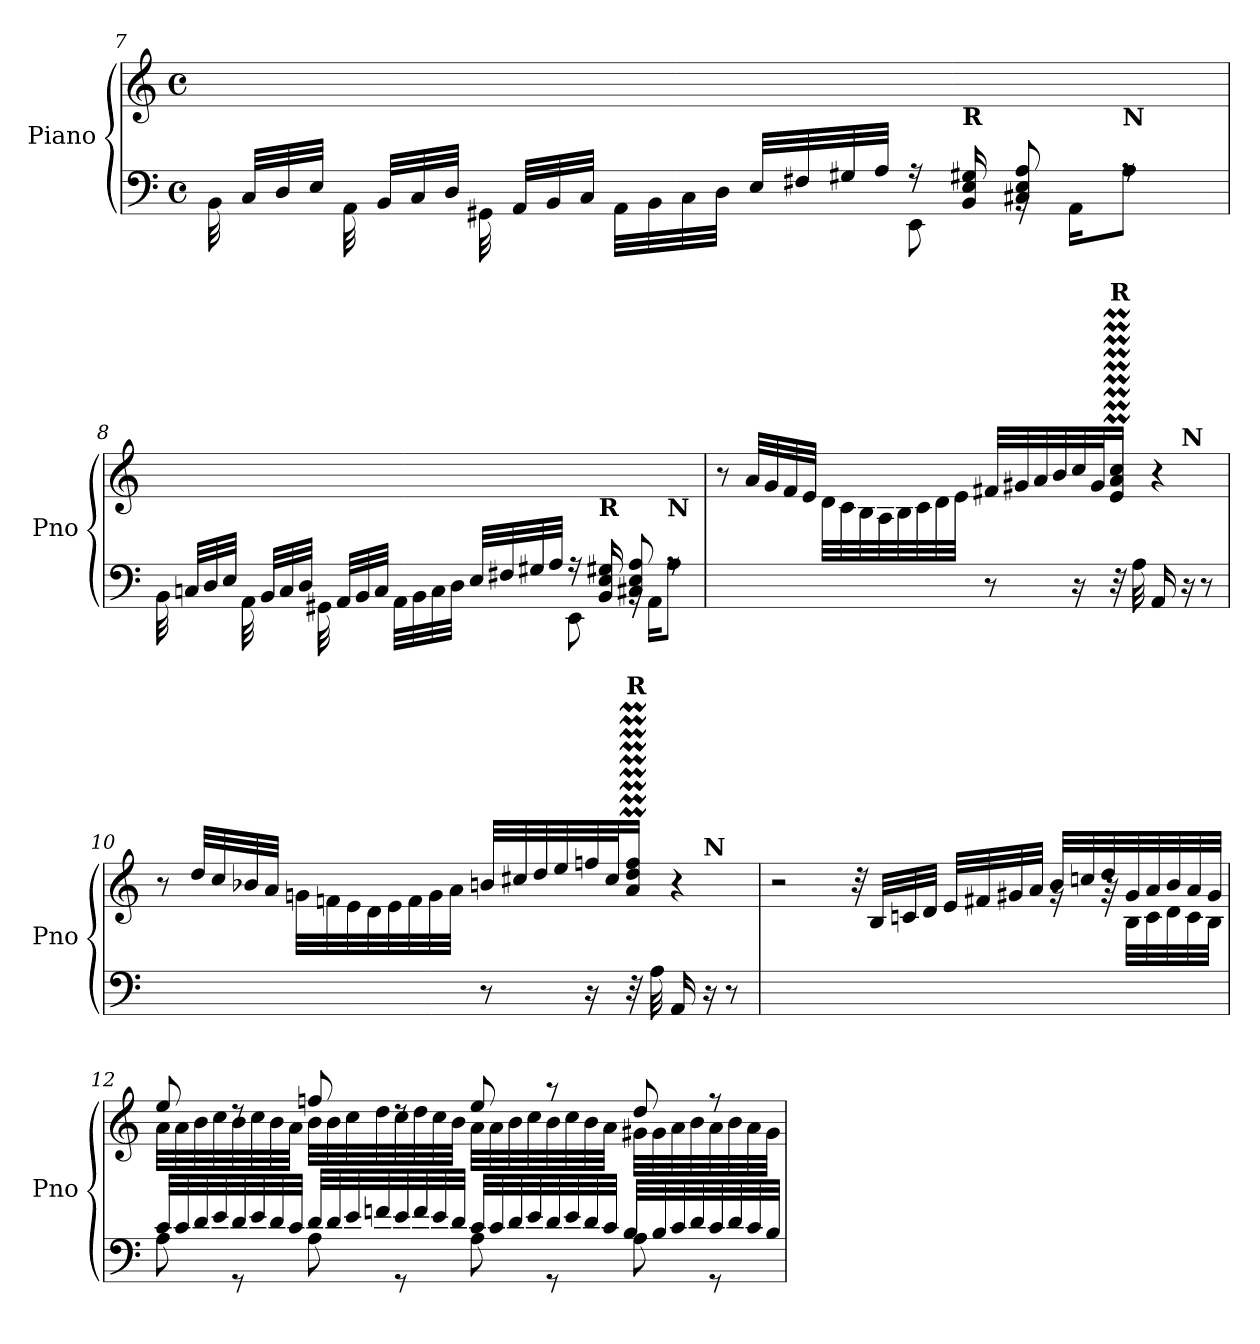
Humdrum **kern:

**kern	**kern
*part1	*part1
*staff2	*staff1
*I"Piano	*
*I'Pno	*
!!LO:LB:g=z
*clefF4	*clefG2
*k[]	*k[]
*M4/4	*M4/4
*met(c)	*met(c)
=7	=7
*^	*^
*	*	*	*^
32BB\	8ryy	1ryy	2ryy	2..ryy
32C/LLL	.	.	.	.
32D/	.	.	.	.
32E/JJJ	.	.	.	.
*v	*v	*	*	*
32AA\	.	.	.
32BB/LLL	.	.	.
32C/	.	.	.
32D/JJJ	.	.	.
32GG#X\	.	.	.
32AA/LLL	.	.	.
32BB/	.	.	.
32C/JJJ	.	.	.
32AA\LLL	.	.	.
32BB\	.	.	.
32C\	.	.	.
32D\JJJ	.	.	.
32E/LLL	.	8.ryy	.
32F#X/	.	.	.
32G#X/	.	.	.
32A/JJJ	.	.	.
*^	*	*	*
16r	8EE\	.	.	.
!	!	!	!LO:TX:b:B:t=R	!
16BB/ 16E/ 16G#X/	.	.	4ryy	.
8C#X/ 8E/ 8A/	16rBB	.	.	.
.	16AA\KL	.	.	.
!	!	!	!	!LO:TX:b:B:t=N
8rA	8A\J	.	.	8ryy
.	.	.	16ryy	.
=8	=8	=8	=8	=8
32BB\	8ryy	1ryy	2ryy	2..ryy
32Cn/LLL	.	.	.	.
32D/	.	.	.	.
32E/JJJ	.	.	.	.
*v	*v	*	*	*
32AA\	.	.	.
32BB/LLL	.	.	.
32C/	.	.	.
32D/JJJ	.	.	.
32GG#X\	.	.	.
32AA/LLL	.	.	.
32BB/	.	.	.
32C/JJJ	.	.	.
32AA\LLL	.	.	.
32BB\	.	.	.
32C\	.	.	.
32D\JJJ	.	.	.
32E/LLL	.	8.ryy	.
32F#X/	.	.	.
32G#X/	.	.	.
32A/JJJ	.	.	.
*^	*	*	*
16r	8EE\	.	.	.
!	!	!	!LO:TX:b:B:t=R	!
16BB/ 16E/ 16G#X/	.	.	4ryy	.
8C#X/ 8E/ 8A/	16rBB	.	.	.
.	16AA\KL	.	.	.
!	!	!	!	!LO:TX:b:B:t=N
8rA	8A\J	.	.	8ryy
.	.	.	16ryy	.
*v	*v	*	*	*
*	*	*v	*v
!!LO:LB:g=z
=9	=9	=9
2ryy	8r	2ryy
.	32a/LLL	.
.	32g/	.
.	32f/	.
.	32e/JJJ	.
.	32d\LLL	.
.	32c\	.
.	32B\	.
.	32A\	.
.	32B\	.
.	32c\	.
.	32d\	.
.	32e\JJJ	.
8r	32f#X/LLL	4ryy
.	32g#X/	.
.	32a/	.
.	32b/	.
16r	32cc/	.
.	32g#/J	.
!	!LO:TX:a:B:t=R	!
32r	16e/M 16a/M 16cc/MJJ	.
32A\	.	.
16AA/	4r	16ryy
!	!	!LO:TX:a:B:t=N
16r	.	8.ryy
8r	.	.
=10	=10	=10
2ryy	8r	2ryy
.	32dd/LLL	.
.	32cc/	.
.	32b-X/	.
.	32a/JJJ	.
.	32gn\LLL	.
.	32fn\	.
.	32e\	.
.	32d\	.
.	32e\	.
.	32f\	.
.	32g\	.
.	32a\JJJ	.
8r	32bn/LLL	4ryy
.	32cc#X/	.
.	32dd/	.
.	32ee/	.
16r	32ffn/	.
.	32cc#/J	.
!	!LO:TX:a:B:t=R	!
32r	16a/M 16dd/M 16ff/MJJ	.
32A\	.	.
16AA/	4r	16ryy
!	!	!LO:TX:a:B:t=N
16r	.	8.ryy
8r	.	.
!!LO:LB:g=z	!!
=11	=11	=11
1ryy	2r	2.ryy
.	32r	.
.	32B/LLL	.
.	32cn/	.
.	32d/JJJ	.
.	32e/LLL	.
.	32f#X/	.
.	32g#X/	.
.	32a/JJJ	.
.	32b/LLL	16rg
.	32ccn/	.
.	32dd/	32rg
.	32g#/	32B\LLL
.	32a/	32c\
.	32b/	32d\
.	32a/	32c\
.	32g#/JJJ	32B\JJJ
=12	=12	=12
*^	*	*
8A\	32c/LLL	8ee/	32a\LLL
.	32c/	.	32a\
.	32d/	.	32b\
.	32e/	.	32cc\
8rGG	32d/	8rdd	32b\
.	32e/	.	32cc\
.	32d/	.	32b\
.	32c/JJJ	.	32a\JJJ
8A\	32d/LLL	8ffn/	32b\LLL
.	32d/	.	32b\
.	32e/	.	32cc\
.	32fn/	.	32dd\
8rGG	32e/	8rdd	32cc\
.	32f/	.	32dd\
.	32e/	.	32cc\
.	32d/JJJ	.	32b\JJJ
8A\	32c/LLL	8ee/	32a\LLL
.	32c/	.	32a\
.	32d/	.	32b\
.	32e/	.	32cc\
8rGG	32d/	8r	32b\
.	32e/	.	32cc\
.	32d/	.	32b\
.	32c/JJJ	.	32a\JJJ
8A\	32B/LLL	8dd/	32g#X\LLL
.	32B/	.	32g#\
.	32c/	.	32a\
.	32d/	.	32b\
8rGG	32c/	8r	32a\
.	32d/	.	32b\
.	32c/	.	32a\
.	32B/JJJ	.	32g#\JJJ
*v	*v	*	*
*	*v	*v
=	=
*-	*-
